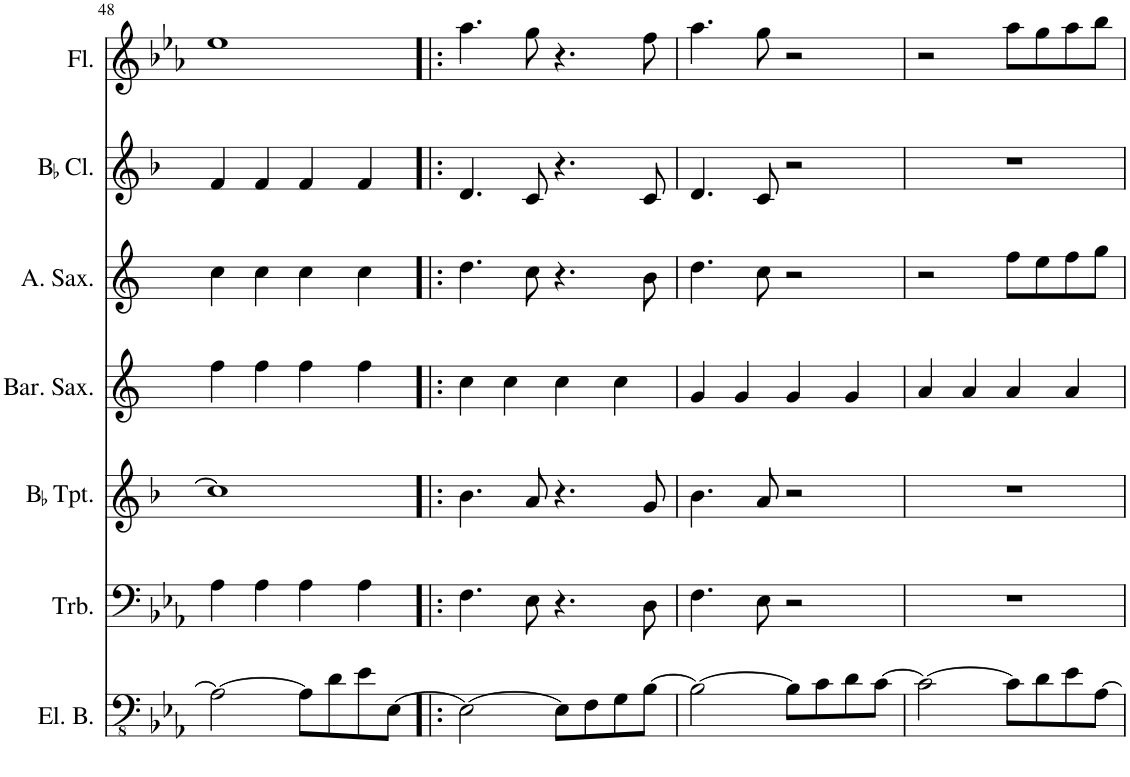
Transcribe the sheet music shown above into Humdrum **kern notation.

**kern	**kern	**kern	**kern	**kern	**kern	**kern
*part7	*part6	*part5	*part4	*part3	*part2	*part1
*staff7	*staff6	*staff5	*staff4	*staff3	*staff2	*staff1
*I"Electric Bass	*I"Trombone	*I"BaccidentalFlat Trumpet	*I"Baritone Saxophone	*I"Alto Saxophone	*I"BaccidentalFlat Clarinet	*I"Flute
*I'El. B.	*I'Trb.	*I'BaccidentalFlat Tpt.	*I'Bar. Sax.	*I'A. Sax.	*I'BaccidentalFlat Cl.	*I'Fl.
!!LO:PB:g=z
*clefFv4	*clefF4	*clefG2	*clefG2	*clefG2	*clefG2	*clefG2
*	*	*Trd1c2	*Trd12c21	*Trd5c9	*Trd1c2	*
*k[b-e-a-]	*k[b-e-a-]	*k[b-]	*k[]	*k[]	*k[b-]	*k[b-e-a-]
*M4/4	*M4/4	*M4/4	*M4/4	*M4/4	*M4/4	*M4/4
=48	=48	=48	=48	=48	=48	=48
2AA-\_	4A-\	1cc]	4ff\	4cc\	4f/	1ee-
.	4A-\	.	4ff\	4cc\	4f/	.
8AA-\L]	4A-\	.	4ff\	4cc\	4f/	.
8D\	.	.	.	.	.	.
8E-\	4A-\	.	4ff\	4cc\	4f/	.
[8EE-\J	.	.	.	.	.	.
=49!|:	=49!|:	=49!|:	=49!|:	=49!|:	=49!|:	=49!|:
2EE-\_	4.F\	4.b-\	4cc\	4.dd\	4.d/	4.aa-\
.	.	.	4cc\	.	.	.
.	8E-\	8a/	.	8cc\	8c/	8gg\
8EE-\L]	4.r	4.r	4cc\	4.r	4.r	4.r
8FF\	.	.	.	.	.	.
8GG\	.	.	4cc\	.	.	.
[8BB-\J	8D\	8g/	.	8b\	8c/	8ff\
=50	=50	=50	=50	=50	=50	=50
2BB-\_	4.F\	4.b-\	4g/	4.dd\	4.d/	4.aa-\
.	.	.	4g/	.	.	.
.	8E-\	8a/	.	8cc\	8c/	8gg\
8BB-\L]	2r	2r	4g/	2r	2r	2r
8C\	.	.	.	.	.	.
8D\	.	.	4g/	.	.	.
[8C\J	.	.	.	.	.	.
=51	=51	=51	=51	=51	=51	=51
2C\_	1r	1r	4a/	2r	1r	2r
.	.	.	4a/	.	.	.
8C\L]	.	.	4a/	8ff\L	.	8aa-\L
8D\	.	.	.	8ee\	.	8gg\
8E-\	.	.	4a/	8ff\	.	8aa-\
[8AA-\J	.	.	.	8gg\J	.	8bb-\J
=	=	=	=	=	=	=
*-	*-	*-	*-	*-	*-	*-
